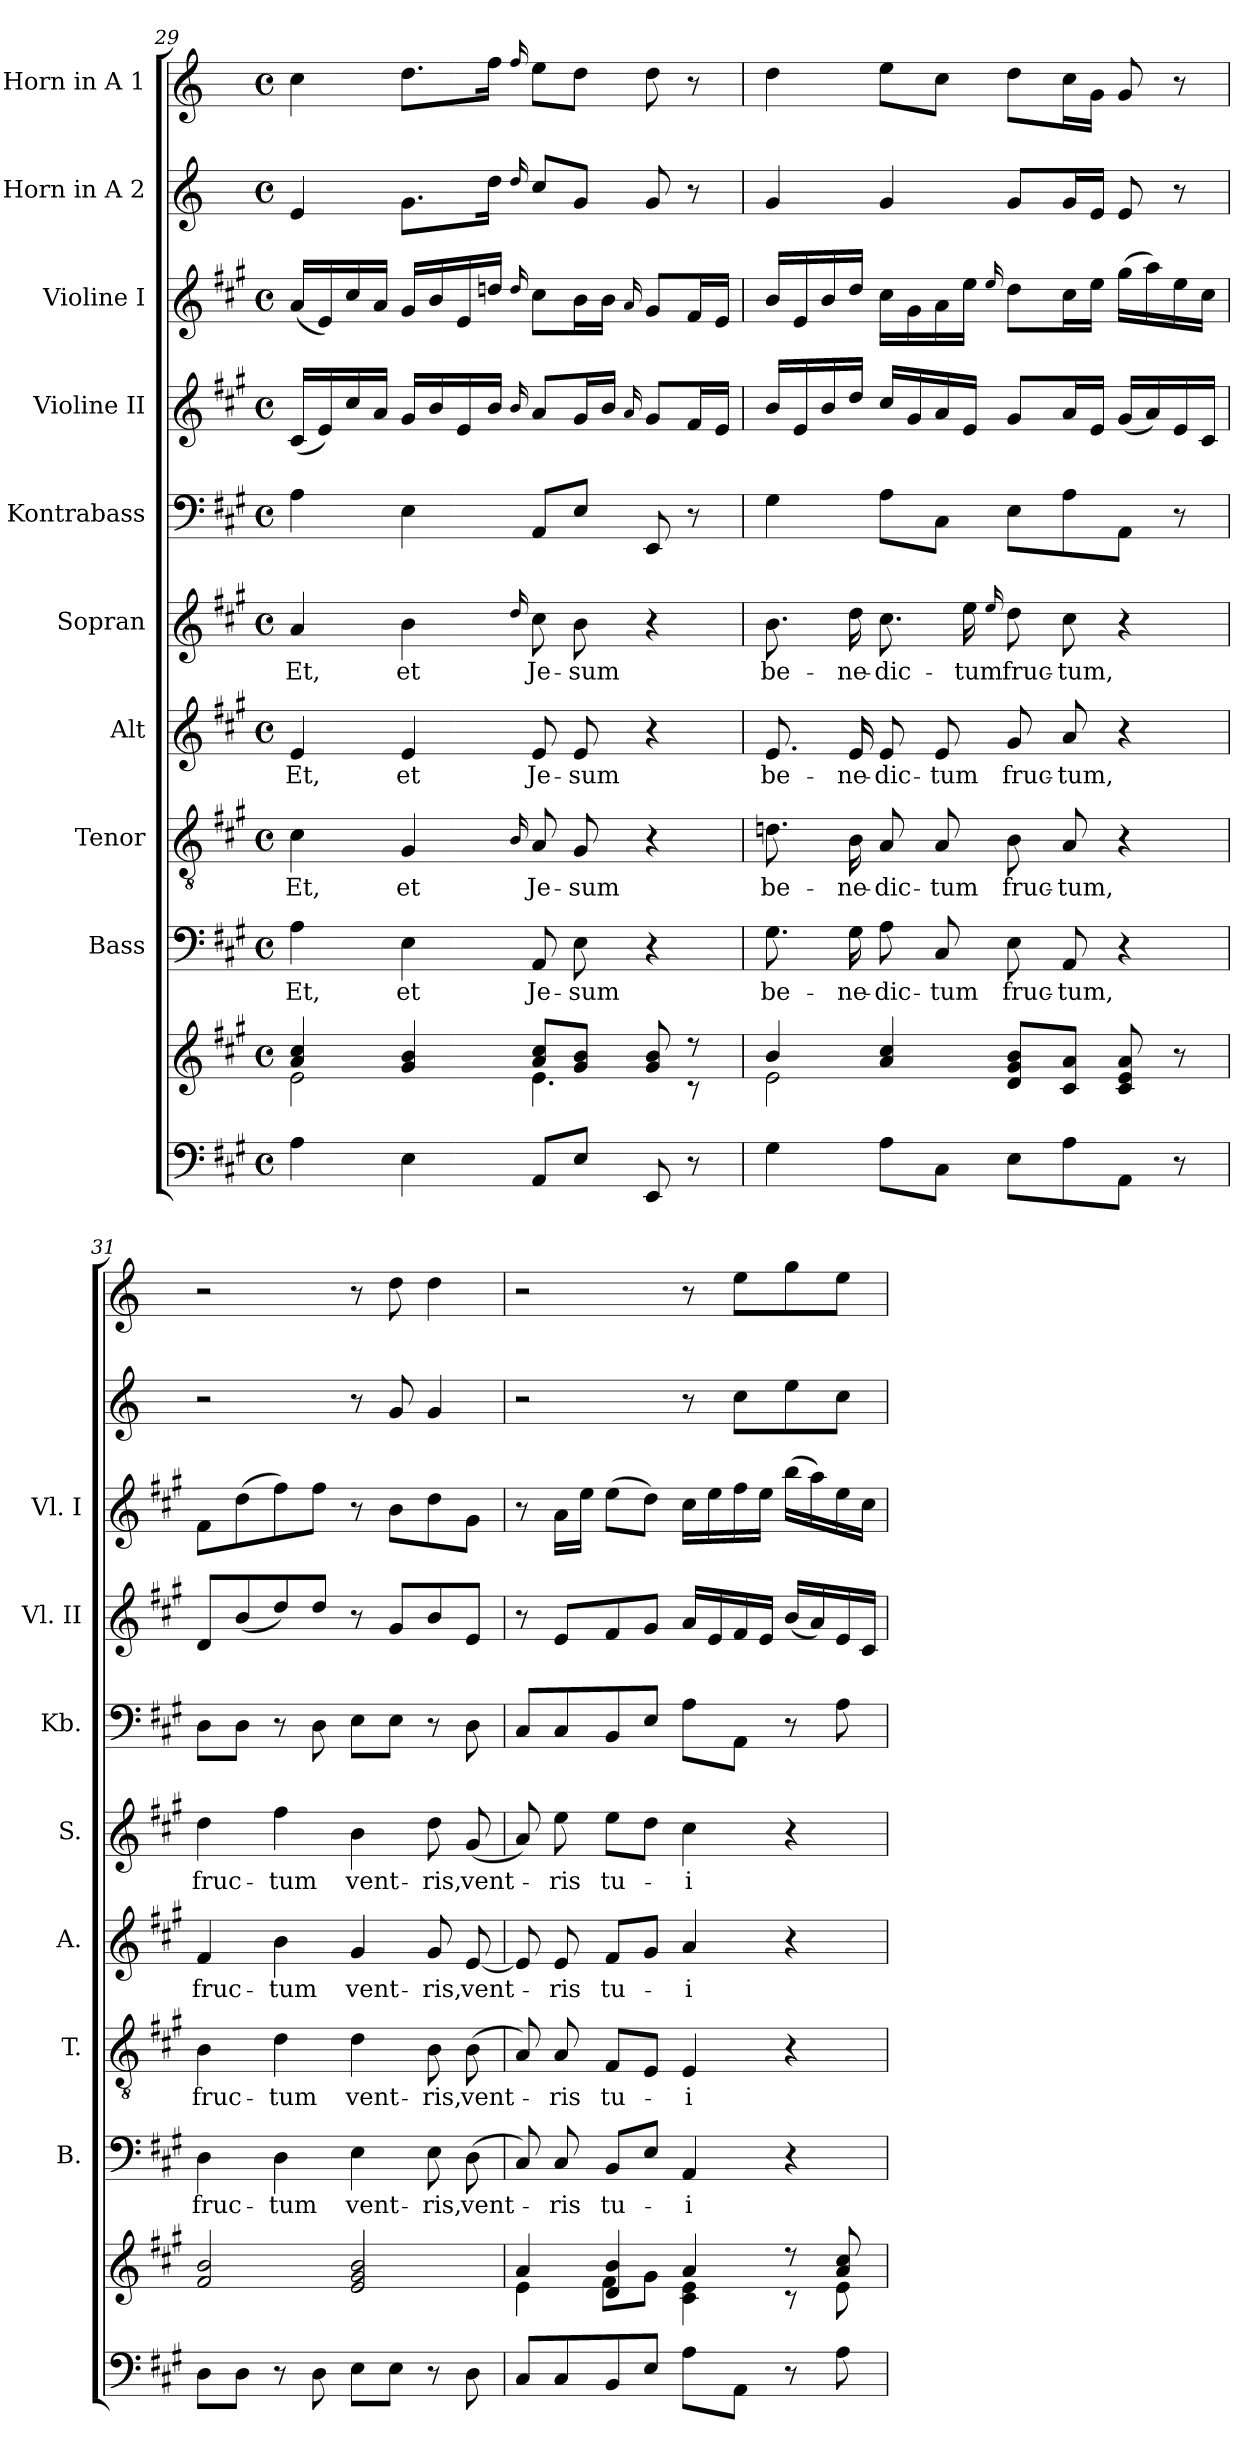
**kern	**kern	**kern	**text	**kern	**text	**kern	**text	**kern	**text	**kern	**kern	**kern	**kern	**kern
*part10	*part10	*part9	*part9	*part8	*part8	*part7	*part7	*part6	*part6	*part5	*part4	*part3	*part2	*part1
*staff11	*staff10	*staff9	*staff9	*staff8	*staff8	*staff7	*staff7	*staff6	*staff6	*staff5	*staff4	*staff3	*staff2	*staff1
*	*	*I"Bass	*	*I"Tenor	*	*I"Alt	*	*I"Sopran	*	*I"Kontrabass	*I"Violine II	*I"Violine I	*I"Horn in A 2	*I"Horn in A 1
*	*	*I'B.	*	*I'T.	*	*I'A.	*	*I'S.	*	*I'Kb.	*I'Vl. II	*I'Vl. I	*	*
!!LO:PB:g=z
*clefF4	*clefG2	*clefF4	*	*clefGv2	*	*clefG2	*	*clefG2	*	*clefF4	*clefG2	*clefG2	*clefG2	*clefG2
*	*	*	*	*	*	*	*	*	*	*ITrd7c12	*	*	*ITrd2c3	*ITrd2c3
*k[f#c#g#]	*k[f#c#g#]	*k[f#c#g#]	*	*k[f#c#g#]	*	*k[f#c#g#]	*	*k[f#c#g#]	*	*k[f#c#g#]	*k[f#c#g#]	*k[f#c#g#]	*k[f#c#g#]	*k[f#c#g#]
*A:	*A:	*A:	*	*A:	*	*A:	*	*A:	*	*A:	*A:	*A:	*A:	*A:
*M4/4	*M4/4	*M4/4	*	*M4/4	*	*M4/4	*	*M4/4	*	*M4/4	*M4/4	*M4/4	*M4/4	*M4/4
*met(c)	*met(c)	*met(c)	*	*met(c)	*	*met(c)	*	*met(c)	*	*met(c)	*met(c)	*met(c)	*met(c)	*met(c)
=29	=29	=29	=29	=29	=29	=29	=29	=29	=29	=29	=29	=29	=29	=29
*	*^	*	*	*	*	*	*	*	*	*	*	*	*	*
!	!	!	!	!LO:LY:b	!	!LO:LY:b	!	!LO:LY:b	!	!LO:LY:b	!	!	!	!	!
4A\	4a/ 4cc#/	2e\	4A\	Et,	4c#\	Et,	4e/	Et,	4a/	Et,	4AA\	(<16c#/LL	(<16a/LL	4c#/	4a\
.	.	.	.	.	.	.	.	.	.	.	.	16e/)	16e/)	.	.
.	.	.	.	.	.	.	.	.	.	.	.	16cc#/	16cc#/	.	.
.	.	.	.	.	.	.	.	.	.	.	.	16a/JJ	16a/JJ	.	.
!	!	!	!	!LO:LY:b	!	!LO:LY:b	!	!LO:LY:b	!	!LO:LY:b	!	!	!	!	!
4E\	4g#/ 4b/	.	4E\	et	4G#/	et	4e/	et	4b\	et	4EE\	16g#/LL	16g#/LL	8.e\L	8.b\L
.	.	.	.	.	.	.	.	.	.	.	.	16b/	16b/	.	.
.	.	.	.	.	.	.	.	.	.	.	.	16e/	16e/	.	.
.	.	.	.	.	.	.	.	.	.	.	.	16b/JJ	16ddn/JJ	16b\Jk	16dd\Jk
.	.	.	.	.	16qqB/	.	.	.	16qqdd/	.	.	16qqb/	16qqdd/	16qqb/	16qqdd/
!	!	!	!	!LO:LY:b	!	!LO:LY:b	!	!LO:LY:b	!	!LO:LY:b	!	!	!	!	!
8AA/L	8a/ 8cc#/L	4.e\	8AA/	Je-	8A/	Je-	8e/	Je-	8cc#\	Je-	8AAA/L	8a/L	8cc#\L	8a/L	8cc#\L
!	!	!	!	!LO:LY:b	!	!LO:LY:b	!	!LO:LY:b	!	!LO:LY:b	!	!	!	!	!
8E/J	8g#/ 8b/J	.	8E\	-sum	8G#/	-sum	8e/	-sum	8b\	-sum	8EE/J	16g#/L	16b\L	8e/J	8b\J
.	.	.	.	.	.	.	.	.	.	.	.	16b/JJ	16b\JJ	.	.
.	.	.	.	.	.	.	.	.	.	.	.	16qqa/	16qqa/	.	.
8EE/	8g#/ 8b/	.	4r	.	4r	.	4r	.	4r	.	8EEE/	8g#/L	8g#/L	8e/	8b\
8r	8r	8r	.	.	.	.	.	.	.	.	8r	16f#/L	16f#/L	8r	8r
.	.	.	.	.	.	.	.	.	.	.	.	16e/JJ	16e/JJ	.	.
=30	=30	=30	=30	=30	=30	=30	=30	=30	=30	=30	=30	=30	=30	=30	=30
!	!	!	!	!LO:LY:b	!	!LO:LY:b	!	!LO:LY:b	!	!LO:LY:b	!	!	!	!	!
4G#\	4b/	2e\	8.G#\	be-	8.dn\	be-	8.e/	be-	8.b\	be-	4GG#\	16b/LL	16b/LL	4e/	4b\
.	.	.	.	.	.	.	.	.	.	.	.	16e/	16e/	.	.
.	.	.	.	.	.	.	.	.	.	.	.	16b/	16b/	.	.
!	!	!	!	!LO:LY:b	!	!LO:LY:b	!	!LO:LY:b	!	!LO:LY:b	!	!	!	!	!
.	.	.	16G#\	-ne-	16B\	-ne-	16e/	-ne-	16dd\	-ne-	.	16dd/JJ	16dd/JJ	.	.
!	!	!	!	!LO:LY:b	!	!LO:LY:b	!	!LO:LY:b	!	!LO:LY:b	!	!	!	!	!
8A\L	4a/ 4cc#/	.	8A\	-dic-	8A/	-dic-	8e/	-dic-	8.cc#\	-dic-	8AA\L	16cc#/LL	16cc#\LL	4e/	8cc#\L
.	.	.	.	.	.	.	.	.	.	.	.	16g#/	16g#\	.	.
!	!	!	!	!LO:LY:b	!	!LO:LY:b	!	!LO:LY:b	!	!	!	!	!	!	!
8C#\J	.	.	8C#/	-tum	8A/	-tum	8e/	-tum	.	.	8CC#\J	16a/	16a\	.	8a\J
!	!	!	!	!	!	!	!	!	!	!LO:LY:b	!	!	!	!	!
.	.	.	.	.	.	.	.	.	16ee\	-tum	.	16e/JJ	16ee\JJ	.	.
.	.	.	.	.	.	.	.	.	16qqee/	.	.	.	16qqee/	.	.
!	!	!	!	!LO:LY:b	!	!LO:LY:b	!	!LO:LY:b	!	!LO:LY:b	!	!	!	!	!
8E\L	8d/ 8g#/ 8b/L	2ryy	8E\	fruc-	8B\	fruc-	8g#/	fruc-	8dd\	fruc-	8EE\L	8g#/L	8dd\L	8e/L	8b\L
!	!	!	!	!LO:LY:b	!	!LO:LY:b	!	!LO:LY:b	!	!LO:LY:b	!	!	!	!	!
8A\	8c#/ 8a/J	.	8AA/	-tum,	8A/	-tum,	8a/	-tum,	8cc#\	-tum,	8AA\	16a/L	16cc#\L	16e/L	16a\L
.	.	.	.	.	.	.	.	.	.	.	.	16e/JJ	16ee\JJ	16c#/JJ	16e\JJ
8AA\J	8c#/ 8e/ 8a/	.	4r	.	4r	.	4r	.	4r	.	8AAA\J	(<16g#/LL	(>16gg#\LL	8c#/	8e/
.	.	.	.	.	.	.	.	.	.	.	.	16a/)	16aa\)	.	.
8r	8r	.	.	.	.	.	.	.	.	.	8r	16e/	16ee\	8r	8r
.	.	.	.	.	.	.	.	.	.	.	.	16c#/JJ	16cc#\JJ	.	.
*	*v	*v	*	*	*	*	*	*	*	*	*	*	*	*	*
=31	=31	=31	=31	=31	=31	=31	=31	=31	=31	=31	=31	=31	=31	=31
!	!	!	!LO:LY:b	!	!LO:LY:b	!	!LO:LY:b	!	!LO:LY:b	!	!	!	!	!
8D\L	2f#/ 2b/	4D\	fruc-	4B\	fruc-	4f#/	fruc-	4dd\	fruc-	8DD\L	8d/L	8f#\L	2r	2r
8D\J	.	.	.	.	.	.	.	.	.	8DD\J	(<8b/	(>8dd\	.	.
!	!	!	!LO:LY:b	!	!LO:LY:b	!	!LO:LY:b	!	!LO:LY:b	!	!	!	!	!
8r	.	4D\	-tum	4d\	-tum	4b\	-tum	4ff#\	-tum	8r	8dd/)	8ff#\)	.	.
8D\	.	.	.	.	.	.	.	.	.	8DD\	8dd/J	8ff#\J	.	.
!	!	!	!LO:LY:b	!	!LO:LY:b	!	!LO:LY:b	!	!LO:LY:b	!	!	!	!	!
8E\L	2e/ 2g#/ 2b/	4E\	vent-	4d\	vent-	4g#/	vent-	4b\	vent-	8EE\L	8r	8r	8r	8r
8E\J	.	.	.	.	.	.	.	.	.	8EE\J	8g#/L	8b\L	8e/	8b\
!	!	!	!LO:LY:b	!	!LO:LY:b	!	!LO:LY:b	!	!LO:LY:b	!	!	!	!	!
8r	.	8E\	-ris,	8B\	-ris,	8g#/	-ris,	8dd\	-ris,	8r	8b/	8dd\	4e/	4b\
!	!	!	!LO:LY:b	!	!LO:LY:b	!	!LO:LY:b	!	!LO:LY:b	!	!	!	!	!
8D\	.	(>8D\	vent-	(>8B\	vent-	[8e/	vent-	(<8g#/	vent-	8DD\	8e/J	8g#\J	.	.
!!LO:PB:g=z
=32	=32	=32	=32	=32	=32	=32	=32	=32	=32	=32	=32	=32	=32	=32
*	*^	*	*	*	*	*	*	*	*	*	*	*	*	*
8C#/L	4a/	4e\	8C#/)	.	8A/)	.	8e/]	.	8a/)	.	8CC#/L	8r	8r	2r	2r
!	!	!	!	!LO:LY:b	!	!LO:LY:b	!	!LO:LY:b	!	!LO:LY:b	!	!	!	!	!
8C#/	.	.	8C#/	-ris	8A/	-ris	8e/	-ris	8ee\	-ris	8CC#/	8e/L	16a\LL	.	.
.	.	.	.	.	.	.	.	.	.	.	.	.	16ee\JJ	.	.
!	!	!	!	!LO:LY:b	!	!LO:LY:b	!	!LO:LY:b	!	!LO:LY:b	!	!	!	!	!
8BB/	4d/ 4b/	8f#\L	8BB/L	tu-	8F#/L	tu-	8f#/L	tu-	8ee\L	tu-	8BBB/	8f#/	(>8ee\L	.	.
8E/J	.	8g#\J	8E/J	.	8E/J	.	8g#/J	.	8dd\J	.	8EE/J	8g#/J	8dd\J)	.	.
!	!	!	!	!LO:LY:b	!	!LO:LY:b	!	!LO:LY:b	!	!LO:LY:b	!	!	!	!	!
8A\L	4a/	4c#\ 4e\	4AA/	-i	4E/	-i	4a/	-i	4cc#\	-i	8AA\L	16a/LL	16cc#\LL	8r	8r
.	.	.	.	.	.	.	.	.	.	.	.	16e/	16ee\	.	.
8AA\J	.	.	.	.	.	.	.	.	.	.	8AAA\J	16f#/	16ff#\	8a\L	8cc#\L
.	.	.	.	.	.	.	.	.	.	.	.	16e/JJ	16ee\JJ	.	.
8r	8r	8r	4r	.	4r	.	4r	.	4r	.	8r	(<16b/LL	(>16bb\LL	8cc#\	8ee\
.	.	.	.	.	.	.	.	.	.	.	.	16a/)	16aa\)	.	.
8A\	8a/ 8cc#/	8e\	.	.	.	.	.	.	.	.	8AA\	16e/	16ee\	8a\J	8cc#\J
.	.	.	.	.	.	.	.	.	.	.	.	16c#/JJ	16cc#\JJ	.	.
*	*v	*v	*	*	*	*	*	*	*	*	*	*	*	*	*
=	=	=	=	=	=	=	=	=	=	=	=	=	=	=
*-	*-	*-	*-	*-	*-	*-	*-	*-	*-	*-	*-	*-	*-	*-
